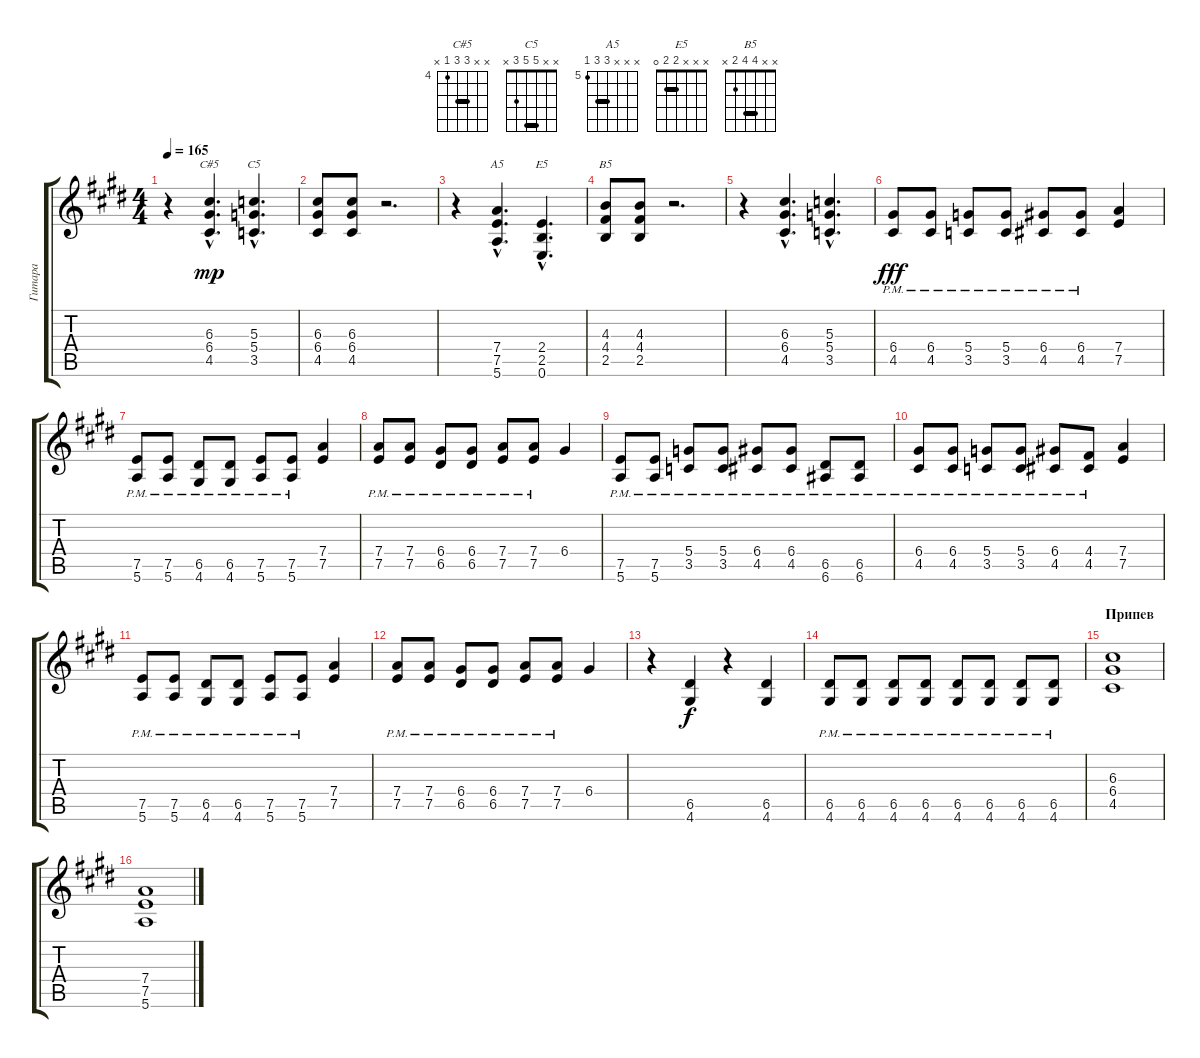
\track ("Гитара" "Гитара") {instrument overdrivenguitar}
\staff {score tabs}
\tuning (E4 B3 G3 D3 A2 E2) {hide}
\chord ("C#5" x x 6 6 4 x) {firstfret 4 barre 6}
\chord ("C5" x x 5 5 3 x) {barre 5}
\chord ("A5" x x x 7 7 5) {firstfret 5 barre 7}
\chord ("E5" x x x 2 2 0) {barre 2}
\chord ("B5" x x 4 4 2 x) {barre 4}
\ts (4 4)
\tempo 165
\clef g2
\ks e
r.4{dy mp} (6.3{hac} 6.4{hac} 4.5{hac}).4{d ch "C#5"} (5.3{hac} 5.4{hac} 3.5{hac}).4{d ch "C5"} |
(6.3 6.4 4.5).8 (6.3 6.4 4.5).8 r.2{d} |
r.4 (7.4{hac} 7.5{hac} 5.6{hac}).4{d ch "A5"} (2.4{hac} 2.5{hac} 0.6{hac}).4{d ch "E5"} |
(4.3 4.4 2.5).8{ch "B5"} (4.3 4.4 2.5).8 r.2{d} |
r.4 (6.3{hac} 6.4{hac} 4.5{hac}).4{d} (5.3{hac} 5.4{hac} 3.5{hac}).4{d} |
(6.4{pm} 4.5{pm}).8{dy fff} (6.4{pm} 4.5{pm}).8 (5.4{pm} 3.5{pm}).8 (5.4{pm} 3.5{pm}).8 (6.4{pm} 4.5{pm}).8 (6.4{pm} 4.5{pm}).8 (7.4 7.5).4 |
(7.5{pm} 5.6{pm}).8 (7.5{pm} 5.6{pm}).8 (6.5{pm} 4.6{pm}).8 (6.5{pm} 4.6{pm}).8 (7.5{pm} 5.6{pm}).8 (7.5{pm} 5.6{pm}).8 (7.4 7.5).4 |
(7.4{pm} 7.5{pm}).8 (7.4{pm} 7.5{pm}).8 (6.4{pm} 6.5{pm}).8 (6.4{pm} 6.5{pm}).8 (7.4{pm} 7.5{pm}).8 (7.4{pm} 7.5{pm}).8 6.4.4 |
(7.5{pm} 5.6{pm}).8 (7.5{pm} 5.6{pm}).8 (5.4{pm} 3.5{pm}).8 (5.4{pm} 3.5{pm}).8 (6.4{pm} 4.5{pm}).8 (6.4{pm} 4.5{pm}).8 (6.5{pm} 6.6{pm}).8 (6.5{pm} 6.6{pm}).8 |
(6.4{pm} 4.5{pm}).8 (6.4{pm} 4.5{pm}).8 (5.4{pm} 3.5{pm}).8 (5.4{pm} 3.5{pm}).8 (6.4{pm} 4.5{pm}).8 (4.4{pm} 4.5{pm}).8 (7.4 7.5).4 |
(7.5{pm} 5.6{pm}).8 (7.5{pm} 5.6{pm}).8 (6.5{pm} 4.6{pm}).8 (6.5{pm} 4.6{pm}).8 (7.5{pm} 5.6{pm}).8 (7.5{pm} 5.6{pm}).8 (7.4 7.5).4 |
(7.4{pm} 7.5{pm}).8 (7.4{pm} 7.5{pm}).8 (6.4{pm} 6.5{pm}).8 (6.4{pm} 6.5{pm}).8 (7.4{pm} 7.5{pm}).8 (7.4{pm} 7.5{pm}).8 6.4.4 |
r.4 (6.5 4.6).4{dy f} r.4 (6.5 4.6).4 |
(6.5{pm} 4.6{pm}).8 (6.5{pm} 4.6{pm}).8 (6.5{pm} 4.6{pm}).8 (6.5{pm} 4.6{pm}).8 (6.5{pm} 4.6{pm}).8 (6.5{pm} 4.6{pm}).8 (6.5{pm} 4.6{pm}).8 (6.5{pm} 4.6{pm}).8 |
\section ("" "Припев")
(6.3 6.4 4.5).1 |
(7.4 7.5 5.6).1
